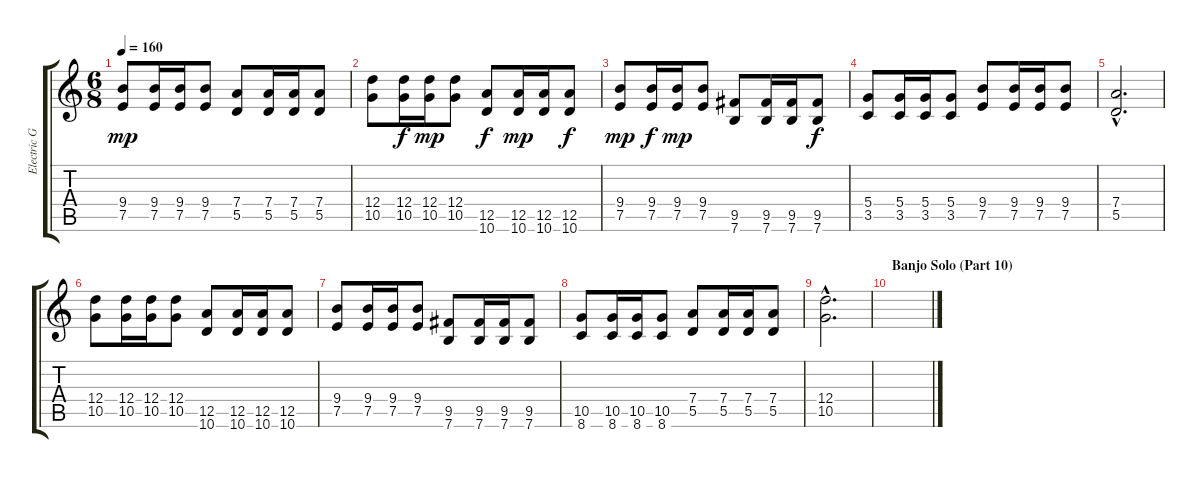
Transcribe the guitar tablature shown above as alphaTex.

\track ("Electric Guitar 2" "Electric G") {instrument distortionguitar}
\staff {score tabs}
\tuning (E4 B3 G3 D3 A2 E2) {hide}
\ts (6 8)
\tempo 160
\clef g2
\ks c
(9.4 7.5).8{dy mp} (9.4 7.5).16 (9.4 7.5).16 (9.4 7.5).8 (7.4 5.5).8 (7.4 5.5).16 (7.4 5.5).16 (7.4 5.5).8 |
(12.4 10.5).8 (12.4 10.5).16{dy f} (12.4 10.5).16{dy mp} (12.4 10.5).8 (12.5 10.6).8{dy f} (12.5 10.6).16{dy mp} (12.5 10.6).16 (12.5 10.6).8{dy f} |
(9.4 7.5).8{dy mp} (9.4 7.5).16{dy f} (9.4 7.5).16{dy mp} (9.4 7.5).8 (9.5 7.6).8 (9.5 7.6).16 (9.5 7.6).16 (9.5 7.6).8{dy f} |
(5.4 3.5).8 (5.4 3.5).16 (5.4 3.5).16 (5.4 3.5).8 (9.4 7.5).8 (9.4 7.5).16 (9.4 7.5).16 (9.4 7.5).8 |
(7.4{hac} 5.5{hac}).2{d} |
(12.4 10.5).8 (12.4 10.5).16 (12.4 10.5).16 (12.4 10.5).8 (12.5 10.6).8 (12.5 10.6).16 (12.5 10.6).16 (12.5 10.6).8 |
(9.4 7.5).8 (9.4 7.5).16 (9.4 7.5).16 (9.4 7.5).8 (9.5 7.6).8 (9.5 7.6).16 (9.5 7.6).16 (9.5 7.6).8 |
(10.5 8.6).8 (10.5 8.6).16 (10.5 8.6).16 (10.5 8.6).8 (7.4 5.5).8 (7.4 5.5).16 (7.4 5.5).16 (7.4 5.5).8 |
(12.4{hac} 10.5{hac}).2{d} |
\section ("" "Banjo Solo (Part 10)")
